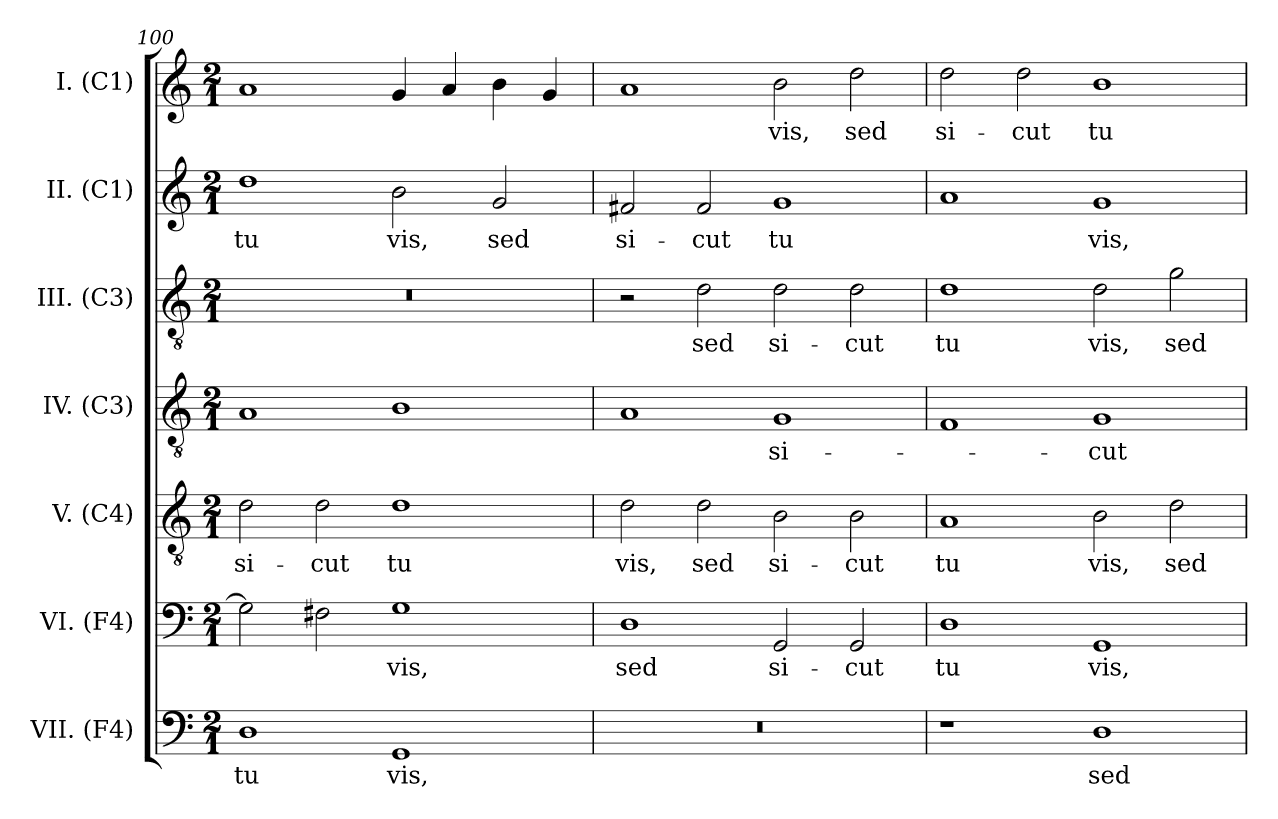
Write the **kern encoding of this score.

**kern	**text	**kern	**text	**kern	**text	**kern	**text	**kern	**text	**kern	**text	**kern	**text
*part7	*part7	*part6	*part6	*part5	*part5	*part4	*part4	*part3	*part3	*part2	*part2	*part1	*part1
*staff7	*staff7	*staff6	*staff6	*staff5	*staff5	*staff4	*staff4	*staff3	*staff3	*staff2	*staff2	*staff1	*staff1
*I"VII. (F4)	*	*I"VI. (F4)	*	*I"V. (C4)	*	*I"IV. (C3)	*	*I"III. (C3)	*	*I"II. (C1)	*	*I"I. (C1)	*
*I'VII.	*	*I'VI.	*	*I'V.	*	*I'IV.	*	*I'III.	*	*I'II.	*	*I'I.	*
*clefF4	*	*clefF4	*	*clefGv2	*	*clefGv2	*	*clefGv2	*	*clefG2	*	*clefG2	*
*	*	*	*	*ITrd7c12	*	*	*	*	*	*	*	*	*
*k[]	*	*k[]	*	*k[]	*	*k[]	*	*k[]	*	*k[]	*	*k[]	*
*C:	*	*C:	*	*C:	*	*C:	*	*C:	*	*C:	*	*C:	*
*M2/1	*	*M2/1	*	*M2/1	*	*M2/1	*	*M2/1	*	*M2/1	*	*M2/1	*
=100	=100	=100	=100	=100	=100	=100	=100	=100	=100	=100	=100	=100	=100
!	!LO:LY:b:color=#000000	!	!	!	!	!	!	!	!	!	!	!	!
!	!	!	!	!	!LO:LY:b:color=#000000	!	!	!LO:N:vis=1	!	!	!	!	!
!	!	!	!	!	!	!	!	!	!	!	!LO:LY:b:color=#000000	!	!
1Di	tu	2Gi\]	.	2Di\	si-	1Ai	.	0r	.	1ddi	tu	1ai	.
!	!	!	!	!	!LO:LY:b:color=#000000	!	!	!	!	!	!	!	!
.	.	2F#Xi\	.	2Di\	-cut	.	.	.	.	.	.	.	.
!	!LO:LY:b:color=#000000	!	!	!	!	!	!	!	!	!	!	!	!
!	!	!	!LO:LY:b:color=#000000	!	!	!	!	!	!	!	!	!	!
!	!	!	!	!	!LO:LY:b:color=#000000	!	!	!	!	!	!	!	!
!	!	!	!	!	!	!	!	!	!	!	!LO:LY:b:color=#000000	!	!
1GGi	vis,	1Gi	vis,	1Di	tu	1Bi	.	.	.	2bi\	vis,	4gi/	.
.	.	.	.	.	.	.	.	.	.	.	.	4ai/	.
!	!	!	!	!	!	!	!	!	!	!	!LO:LY:b:color=#000000	!	!
.	.	.	.	.	.	.	.	.	.	2gi/	sed	4bi\	.
.	.	.	.	.	.	.	.	.	.	.	.	4gi/	.
=101	=101	=101	=101	=101	=101	=101	=101	=101	=101	=101	=101	=101	=101
!LO:N:vis=1	!	!	!	!	!	!	!	!	!	!	!	!	!
!	!	!	!LO:LY:b:color=#000000	!	!	!	!	!	!	!	!	!	!
!	!	!	!	!	!LO:LY:b:color=#000000	!	!	!	!	!	!	!	!
!	!	!	!	!	!	!	!	!	!	!	!LO:LY:b:color=#000000	!	!
0r	.	1Di	sed	2Di\	vis,	1Ai	.	2r	.	2f#Xi/	si-	1ai	.
!	!	!	!	!	!LO:LY:b:color=#000000	!	!	!	!	!	!	!	!
!	!	!	!	!	!	!	!	!	!LO:LY:b:color=#000000	!	!	!	!
!	!	!	!	!	!	!	!	!	!	!	!LO:LY:b:color=#000000	!	!
.	.	.	.	2Di\	sed	.	.	2di\	sed	2f#i/	-cut	.	.
!	!	!	!LO:LY:b:color=#000000	!	!	!	!	!	!	!	!	!	!
!	!	!	!	!	!LO:LY:b:color=#000000	!	!	!	!	!	!	!	!
!	!	!	!	!	!	!	!LO:LY:b:color=#000000	!	!	!	!	!	!
!	!	!	!	!	!	!	!	!	!LO:LY:b:color=#000000	!	!	!	!
!	!	!	!	!	!	!	!	!	!	!	!LO:LY:b:color=#000000	!	!
!	!	!	!	!	!	!	!	!	!	!	!	!	!LO:LY:b:color=#000000
.	.	2GGi/	si-	2BBi\	si-	1Gi	si-	2di\	si-	1gi	tu	2bi\	vis,
!	!	!	!LO:LY:b:color=#000000	!	!	!	!	!	!	!	!	!	!
!	!	!	!	!	!LO:LY:b:color=#000000	!	!	!	!	!	!	!	!
!	!	!	!	!	!	!	!	!	!LO:LY:b:color=#000000	!	!	!	!
!	!	!	!	!	!	!	!	!	!	!	!	!	!LO:LY:b:color=#000000
.	.	2GGi/	-cut	2BBi\	-cut	.	.	2di\	-cut	.	.	2ddi\	sed
=102	=102	=102	=102	=102	=102	=102	=102	=102	=102	=102	=102	=102	=102
!	!	!	!LO:LY:b:color=#000000	!	!	!	!	!	!	!	!	!	!
!	!	!	!	!	!LO:LY:b:color=#000000	!	!	!	!	!	!	!	!
!	!	!	!	!	!	!	!	!	!LO:LY:b:color=#000000	!	!	!	!
!	!	!	!	!	!	!	!	!	!	!	!	!	!LO:LY:b:color=#000000
1r	.	1Di	tu	1AAi	tu	1Fi	.	1di	tu	1ai	.	2ddi\	si-
!	!	!	!	!	!	!	!	!	!	!	!	!	!LO:LY:b:color=#000000
.	.	.	.	.	.	.	.	.	.	.	.	2ddi\	-cut
!	!LO:LY:b:color=#000000	!	!	!	!	!	!	!	!	!	!	!	!
!	!	!	!LO:LY:b:color=#000000	!	!	!	!	!	!	!	!	!	!
!	!	!	!	!	!LO:LY:b:color=#000000	!	!	!	!	!	!	!	!
!	!	!	!	!	!	!	!LO:LY:b:color=#000000	!	!	!	!	!	!
!	!	!	!	!	!	!	!	!	!LO:LY:b:color=#000000	!	!	!	!
!	!	!	!	!	!	!	!	!	!	!	!LO:LY:b:color=#000000	!	!
!	!	!	!	!	!	!	!	!	!	!	!	!	!LO:LY:b:color=#000000
1Di	sed	1GGi	vis,	2BBi\	vis,	1Gi	-cut	2di\	vis,	1gi	vis,	1bi	tu
!	!	!	!	!	!LO:LY:b:color=#000000	!	!	!	!	!	!	!	!
!	!	!	!	!	!	!	!	!	!LO:LY:b:color=#000000	!	!	!	!
.	.	.	.	2Di\	sed	.	.	2gi\	sed	.	.	.	.
=	=	=	=	=	=	=	=	=	=	=	=	=	=
*-	*-	*-	*-	*-	*-	*-	*-	*-	*-	*-	*-	*-	*-
